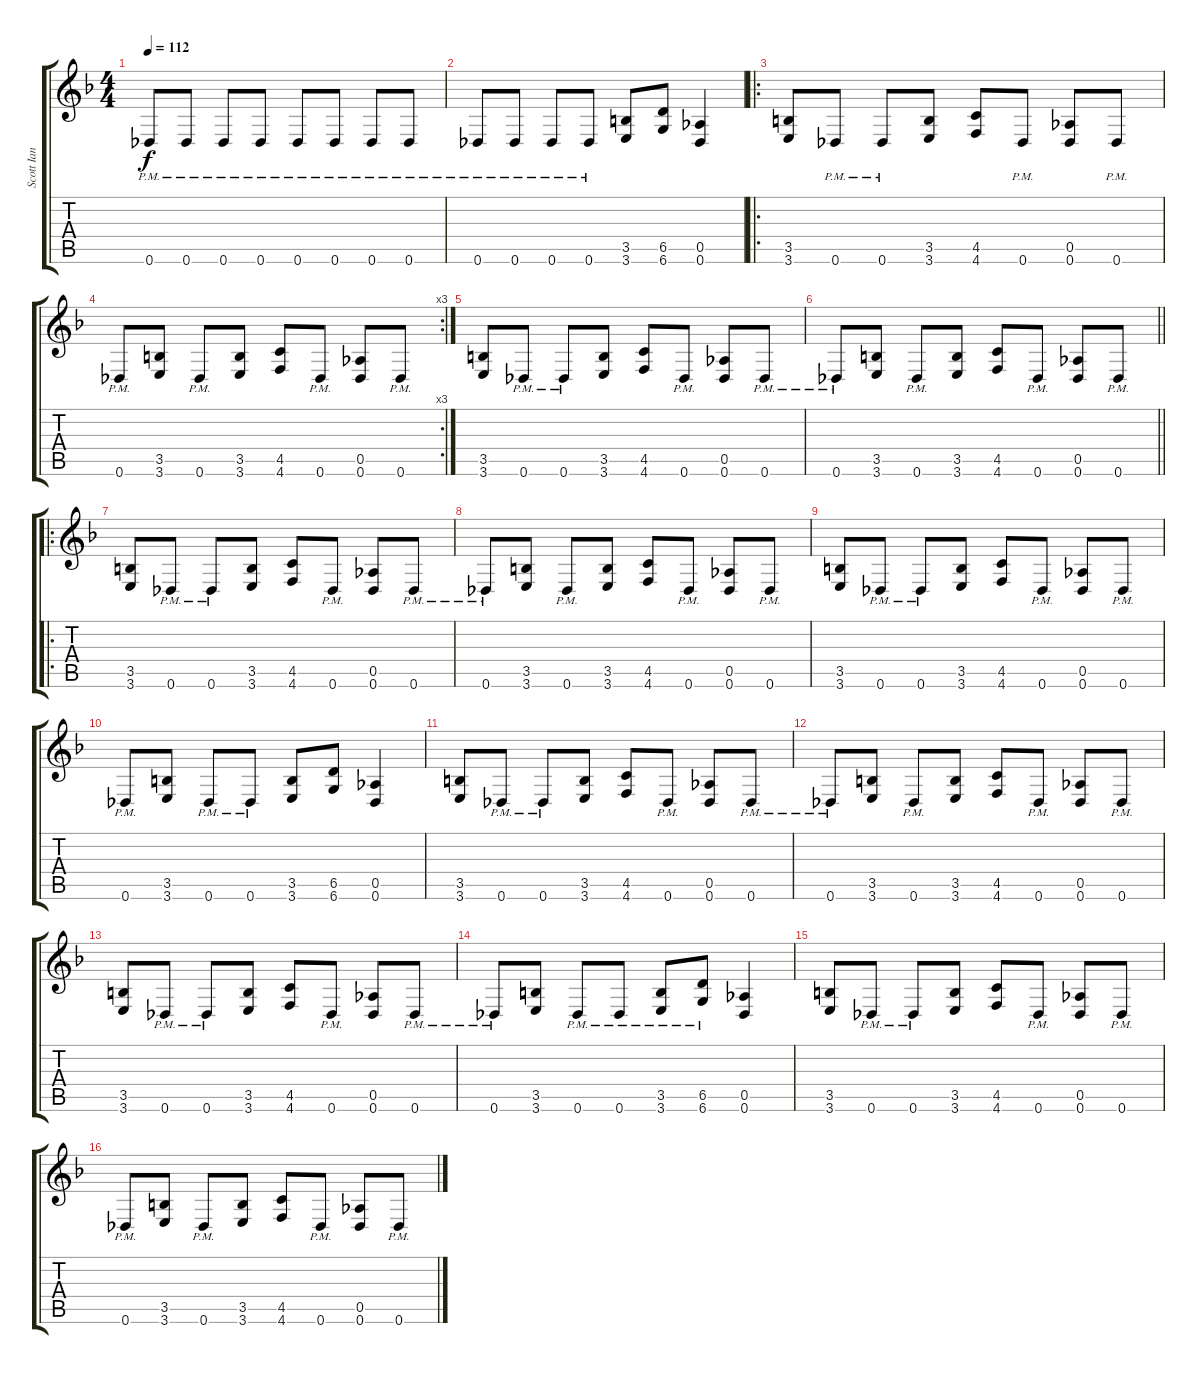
\track ("Scott Ian" "Scott Ian") {instrument distortionguitar}
\staff {score tabs}
\tuning (Eb4 Bb3 Gb3 Db3 Ab2 Db2) {hide}
\ts (4 4)
\tempo 112
\clef g2
\ks f
0.6{pm}.8{dy f} 0.6{pm}.8 0.6{pm}.8 0.6{pm}.8 0.6{pm}.8 0.6{pm}.8 0.6{pm}.8 0.6{pm}.8 |
0.6{pm}.8 0.6{pm}.8 0.6{pm}.8 0.6{pm}.8 (3.5 3.6).8 (6.5 6.6).8 (0.5 0.6).4 |
\ro
(3.5 3.6).8 0.6{pm}.8 0.6{pm}.8 (3.5 3.6).8 (4.5 4.6).8 0.6{pm}.8 (0.5 0.6).8 0.6{pm}.8 |
\rc 3
0.6{pm}.8 (3.5 3.6).8 0.6{pm}.8 (3.5 3.6).8 (4.5 4.6).8 0.6{pm}.8 (0.5 0.6).8 0.6{pm}.8 |
(3.5 3.6).8 0.6{pm}.8 0.6{pm}.8 (3.5 3.6).8 (4.5 4.6).8 0.6{pm}.8 (0.5 0.6).8 0.6{pm}.8 |
\barLineRight lightlight
0.6{pm}.8 (3.5 3.6).8 0.6{pm}.8 (3.5 3.6).8 (4.5 4.6).8 0.6{pm}.8 (0.5 0.6).8 0.6{pm}.8 |
\ro
(3.5 3.6).8 0.6{pm}.8 0.6{pm}.8 (3.5 3.6).8 (4.5 4.6).8 0.6{pm}.8 (0.5 0.6).8 0.6{pm}.8 |
0.6{pm}.8 (3.5 3.6).8 0.6{pm}.8 (3.5 3.6).8 (4.5 4.6).8 0.6{pm}.8 (0.5 0.6).8 0.6{pm}.8 |
(3.5 3.6).8 0.6{pm}.8 0.6{pm}.8 (3.5 3.6).8 (4.5 4.6).8 0.6{pm}.8 (0.5 0.6).8 0.6{pm}.8 |
0.6{pm}.8 (3.5 3.6).8 0.6{pm}.8 0.6{pm}.8 (3.5 3.6).8 (6.5 6.6).8 (0.5 0.6).4 |
(3.5 3.6).8 0.6{pm}.8 0.6{pm}.8 (3.5 3.6).8 (4.5 4.6).8 0.6{pm}.8 (0.5 0.6).8 0.6{pm}.8 |
0.6{pm}.8 (3.5 3.6).8 0.6{pm}.8 (3.5 3.6).8 (4.5 4.6).8 0.6{pm}.8 (0.5 0.6).8 0.6{pm}.8 |
(3.5 3.6).8 0.6{pm}.8 0.6{pm}.8 (3.5 3.6).8 (4.5 4.6).8 0.6{pm}.8 (0.5 0.6).8 0.6{pm}.8 |
0.6{pm}.8 (3.5 3.6).8 0.6{pm}.8 0.6{pm}.8 (3.5{pm} 3.6{pm}).8 (6.5{pm} 6.6{pm}).8 (0.5 0.6).4 |
(3.5 3.6).8 0.6{pm}.8 0.6{pm}.8 (3.5 3.6).8 (4.5 4.6).8 0.6{pm}.8 (0.5 0.6).8 0.6{pm}.8 |
0.6{pm}.8 (3.5 3.6).8 0.6{pm}.8 (3.5 3.6).8 (4.5 4.6).8 0.6{pm}.8 (0.5 0.6).8 0.6{pm}.8
